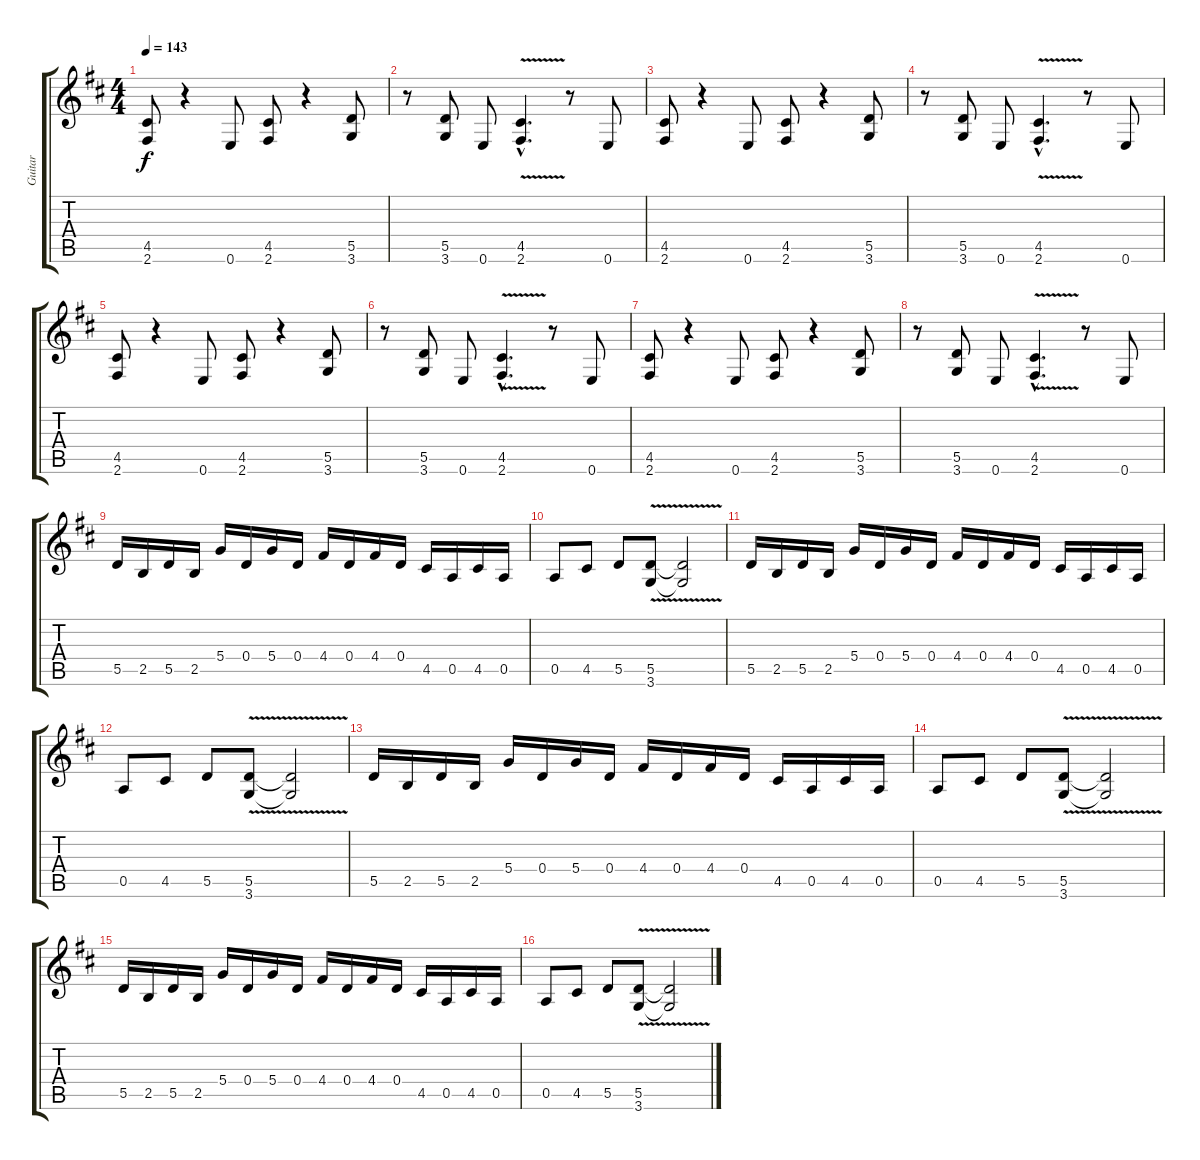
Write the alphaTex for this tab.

\track ("Guitar" "Guitar") {instrument overdrivenguitar}
\staff {score tabs}
\tuning (E4 B3 G3 D3 A2 E2) {hide}
\ts (4 4)
\tempo 143
\clef g2
\ks bminor
(4.5 2.6).8{dy f} r.4 0.6.8 (4.5 2.6).8 r.4 (5.5 3.6).8 |
r.8 (5.5 3.6).8 0.6.8 (4.5{v hac} 2.6{v hac}).4{d} r.8 0.6.8 |
(4.5 2.6).8 r.4 0.6.8 (4.5 2.6).8 r.4 (5.5 3.6).8 |
r.8 (5.5 3.6).8 0.6.8 (4.5{v hac} 2.6{v hac}).4{d} r.8 0.6.8 |
(4.5 2.6).8 r.4 0.6.8 (4.5 2.6).8 r.4 (5.5 3.6).8 |
r.8 (5.5 3.6).8 0.6.8 (4.5{v hac} 2.6{v hac}).4{d} r.8 0.6.8 |
(4.5 2.6).8 r.4 0.6.8 (4.5 2.6).8 r.4 (5.5 3.6).8 |
r.8 (5.5 3.6).8 0.6.8 (4.5{v hac} 2.6{v hac}).4{d} r.8 0.6.8 |
5.5.16 2.5.16 5.5.16 2.5.16 5.4.16 0.4.16 5.4.16 0.4.16 4.4.16 0.4.16 4.4.16 0.4.16 4.5.16 0.5.16 4.5.16 0.5.16 |
0.5.8 4.5.8 5.5.8 (5.5 3.6{v}).8 (5.5{t} 3.6{t}).2 |
5.5.16 2.5.16 5.5.16 2.5.16 5.4.16 0.4.16 5.4.16 0.4.16 4.4.16 0.4.16 4.4.16 0.4.16 4.5.16 0.5.16 4.5.16 0.5.16 |
0.5.8 4.5.8 5.5.8 (5.5 3.6{v}).8 (5.5{t} 3.6{t}).2 |
5.5.16 2.5.16 5.5.16 2.5.16 5.4.16 0.4.16 5.4.16 0.4.16 4.4.16 0.4.16 4.4.16 0.4.16 4.5.16 0.5.16 4.5.16 0.5.16 |
0.5.8 4.5.8 5.5.8 (5.5 3.6{v}).8 (5.5{t} 3.6{t}).2 |
5.5.16 2.5.16 5.5.16 2.5.16 5.4.16 0.4.16 5.4.16 0.4.16 4.4.16 0.4.16 4.4.16 0.4.16 4.5.16 0.5.16 4.5.16 0.5.16 |
0.5.8 4.5.8 5.5.8 (5.5 3.6{v}).8 (5.5{t} 3.6{t}).2
